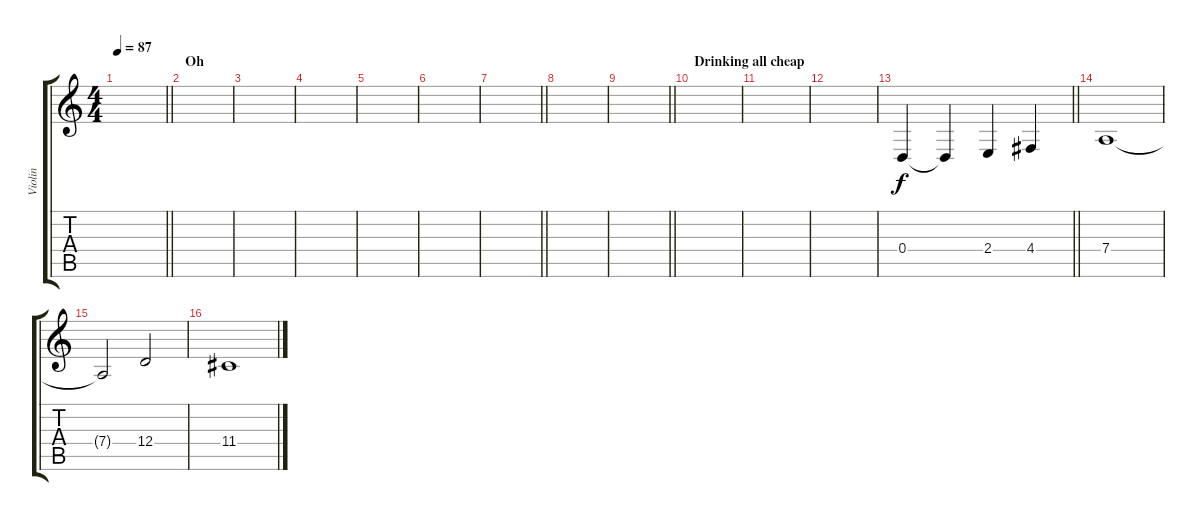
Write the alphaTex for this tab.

\track ("Violin" "Violin") {instrument violin}
\staff {score tabs}
\tuning (E4 B3 G3 D3 A2 E2) {hide}
\ts (4 4)
\tempo 87
\clef g2
\barLineRight lightlight
\ks c
|
\section ("" "Oh")
|
|
|
|
|
\barLineRight lightlight
|
|
\barLineRight lightlight
|
\section ("" "Drinking all cheap")
|
|
|
\barLineRight lightlight
0.4.4 0.4{t}.4 2.4.4 4.4.4 |
7.4.1 |
7.4{t}.2 12.4.2 |
11.4.1
